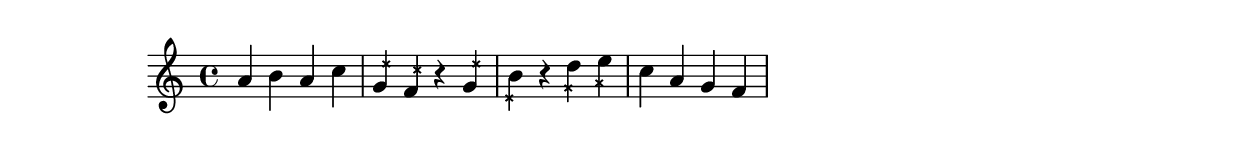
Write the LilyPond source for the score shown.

%% DO NOT EDIT this file manually; it is automatically
%% generated from LSR http://lsr.dsi.unimi.it
%% Make any changes in LSR itself, or in Documentation/snippets/new/ ,
%% and then run scripts/auxiliar/makelsr.py
%%
%% This file is in the public domain.
\version "2.15.10"

\header {
  lsrtags = "editorial-annotations, vocal-music"

  texidoc = "
This example shows how to put crosses on stems.  Mark the beginning of
a spoken section with the @code{\\speakOn} keyword, and end it with the
@code{\\speakOff} keyword.

"
  doctitle = "Marking notes of spoken parts with a cross on the stem"
} % begin verbatim

speakOn = {
  \override Stem #'stencil =
    #(lambda (grob)
       (let* ((x-parent (ly:grob-parent grob X))
              (is-rest? (ly:grob? (ly:grob-object x-parent 'rest))))
         (if is-rest?
             empty-stencil
             (ly:stencil-combine-at-edge
              (ly:stem::print grob)
              Y
              (- (ly:grob-property grob 'direction))
              (grob-interpret-markup grob
                                    (markup #:center-align #:fontsize -4
                                            #:musicglyph "noteheads.s2cross"))
              -2.3))))
}

speakOff = {
  \revert Stem #'stencil
  \revert Flag #'stencil
}

\score {
  \new Staff {
    \relative c'' {
      a4 b a c
      \speakOn
      g4 f r g
      b4 r d e
      \speakOff
      c4 a g f
    }
  }
}

